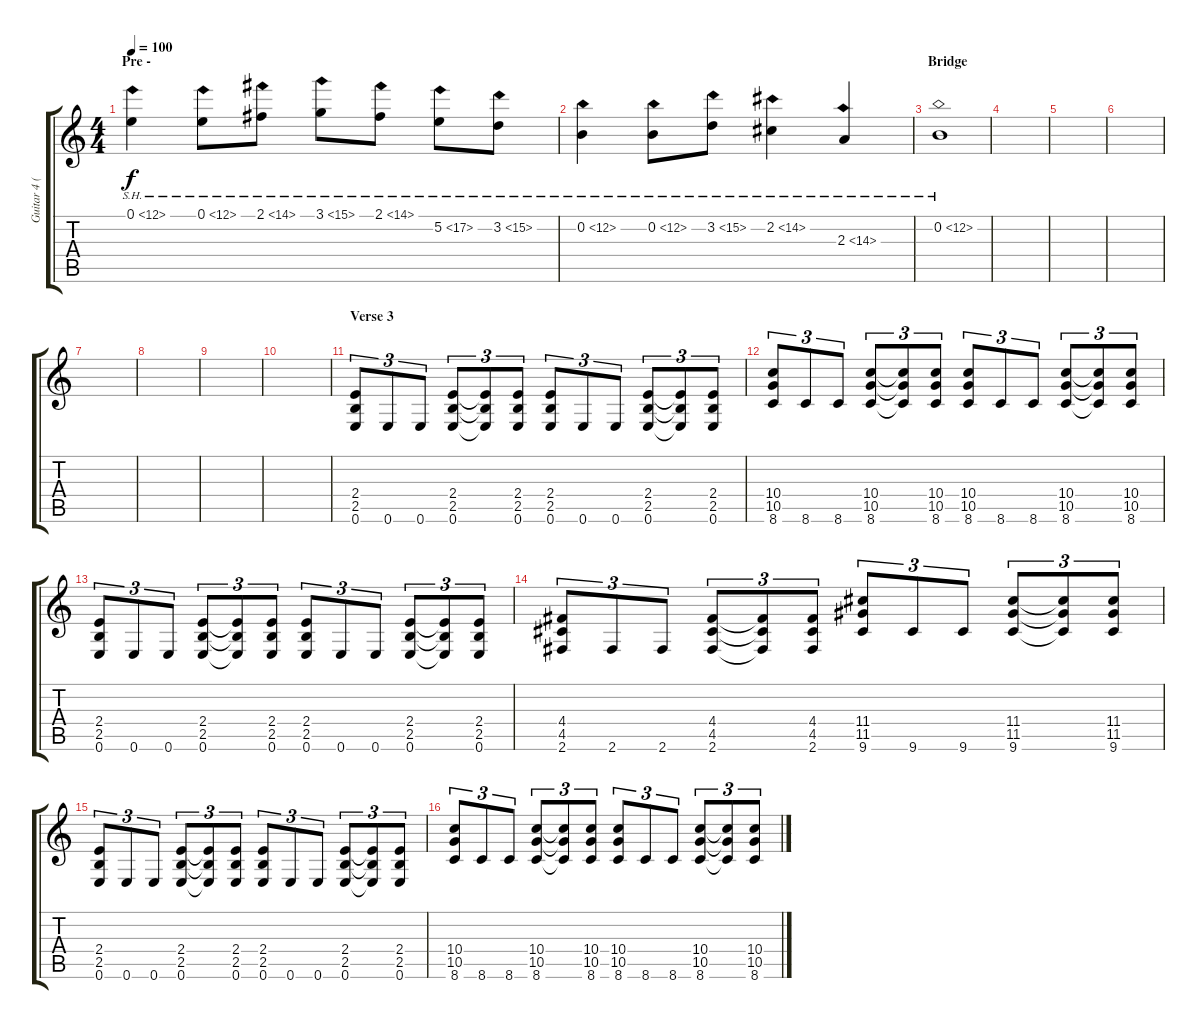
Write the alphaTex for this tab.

\track ("Guitar 4 (Dist)" "Guitar 4 (") {instrument distortionguitar}
\staff {score tabs}
\tuning (E4 B3 G3 D3 A2 E2) {hide}
\ts (4 4)
\section ("" "Pre - ")
\tempo 100
\clef g2
\ks c
0.1{sh 12}.4{dy f} 0.1{sh 12}.8 2.1{sh 12}.8 3.1{sh 12}.8 2.1{sh 12}.8 5.2{sh 12}.8 3.2{sh 12}.8 |
0.2{sh 12}.4 0.2{sh 12}.8 3.2{sh 12}.8 2.2{sh 12}.4 2.3{sh 12}.4 |
\section ("" "Bridge")
0.2{sh 12}.1 |
|
|
|
|
|
|
|
\section ("" "Verse 3")
(2.4 2.5 0.6).8{tu (3 2)} 0.6.8{tu (3 2)} 0.6.8{tu (3 2)} (2.4 2.5 0.6).8{tu (3 2)} (2.4{t} 2.5{t} 0.6{t}).8{tu (3 2)} (2.4 2.5 0.6).8{tu (3 2)} (2.4 2.5 0.6).8{tu (3 2)} 0.6.8{tu (3 2)} 0.6.8{tu (3 2)} (2.4 2.5 0.6).8{tu (3 2)} (2.4{t} 2.5{t} 0.6{t}).8{tu (3 2)} (2.4 2.5 0.6).8{tu (3 2)} |
(10.4 10.5 8.6).8{tu (3 2)} 8.6.8{tu (3 2)} 8.6.8{tu (3 2)} (10.4 10.5 8.6).8{tu (3 2)} (10.4{t} 10.5{t} 8.6{t}).8{tu (3 2)} (10.4 10.5 8.6).8{tu (3 2)} (10.4 10.5 8.6).8{tu (3 2)} 8.6.8{tu (3 2)} 8.6.8{tu (3 2)} (10.4 10.5 8.6).8{tu (3 2)} (10.4{t} 10.5{t} 8.6{t}).8{tu (3 2)} (10.4 10.5 8.6).8{tu (3 2)} |
(2.4 2.5 0.6).8{tu (3 2)} 0.6.8{tu (3 2)} 0.6.8{tu (3 2)} (2.4 2.5 0.6).8{tu (3 2)} (2.4{t} 2.5{t} 0.6{t}).8{tu (3 2)} (2.4 2.5 0.6).8{tu (3 2)} (2.4 2.5 0.6).8{tu (3 2)} 0.6.8{tu (3 2)} 0.6.8{tu (3 2)} (2.4 2.5 0.6).8{tu (3 2)} (2.4{t} 2.5{t} 0.6{t}).8{tu (3 2)} (2.4 2.5 0.6).8{tu (3 2)} |
(4.4 4.5 2.6).8{tu (3 2)} 2.6.8{tu (3 2)} 2.6.8{tu (3 2)} (4.4 4.5 2.6).8{tu (3 2)} (4.4{t} 4.5{t} 2.6{t}).8{tu (3 2)} (4.4 4.5 2.6).8{tu (3 2)} (11.4 11.5 9.6).8{tu (3 2)} 9.6.8{tu (3 2)} 9.6.8{tu (3 2)} (11.4 11.5 9.6).8{tu (3 2)} (11.4{t} 11.5{t} 9.6{t}).8{tu (3 2)} (11.4 11.5 9.6).8{tu (3 2)} |
(2.4 2.5 0.6).8{tu (3 2)} 0.6.8{tu (3 2)} 0.6.8{tu (3 2)} (2.4 2.5 0.6).8{tu (3 2)} (2.4{t} 2.5{t} 0.6{t}).8{tu (3 2)} (2.4 2.5 0.6).8{tu (3 2)} (2.4 2.5 0.6).8{tu (3 2)} 0.6.8{tu (3 2)} 0.6.8{tu (3 2)} (2.4 2.5 0.6).8{tu (3 2)} (2.4{t} 2.5{t} 0.6{t}).8{tu (3 2)} (2.4 2.5 0.6).8{tu (3 2)} |
(10.4 10.5 8.6).8{tu (3 2)} 8.6.8{tu (3 2)} 8.6.8{tu (3 2)} (10.4 10.5 8.6).8{tu (3 2)} (10.4{t} 10.5{t} 8.6{t}).8{tu (3 2)} (10.4 10.5 8.6).8{tu (3 2)} (10.4 10.5 8.6).8{tu (3 2)} 8.6.8{tu (3 2)} 8.6.8{tu (3 2)} (10.4 10.5 8.6).8{tu (3 2)} (10.4{t} 10.5{t} 8.6{t}).8{tu (3 2)} (10.4 10.5 8.6).8{tu (3 2)}
